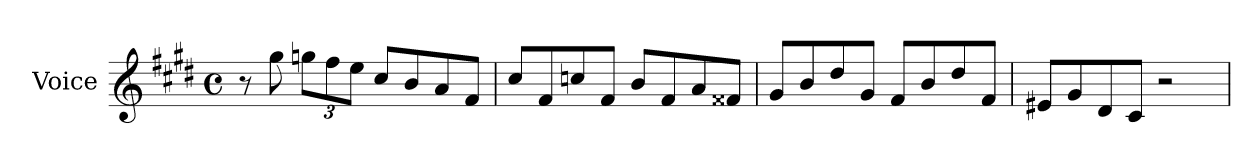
**kern
*part1
*staff1
*I"Voice
*I'Voice
*clefG2
*k[f#c#g#d#]
*M4/4
*met(c)
=1
8r
8gg#\
12ggn\L
12ff#\
12ee\J
8cc#/L
8b/
8a/
8f#/J
=2
8cc#/L
8f#/
8ccn/
8f#/J
8b/L
8f#/
8a/
8f##X/J
=3
8g#/L
8b/
8dd#/
8g#/J
8f#/L
8b/
8dd#/
8f#/J
=4
8e#X/L
8g#/
8d#/
8c#/J
2rcc
=
*-
